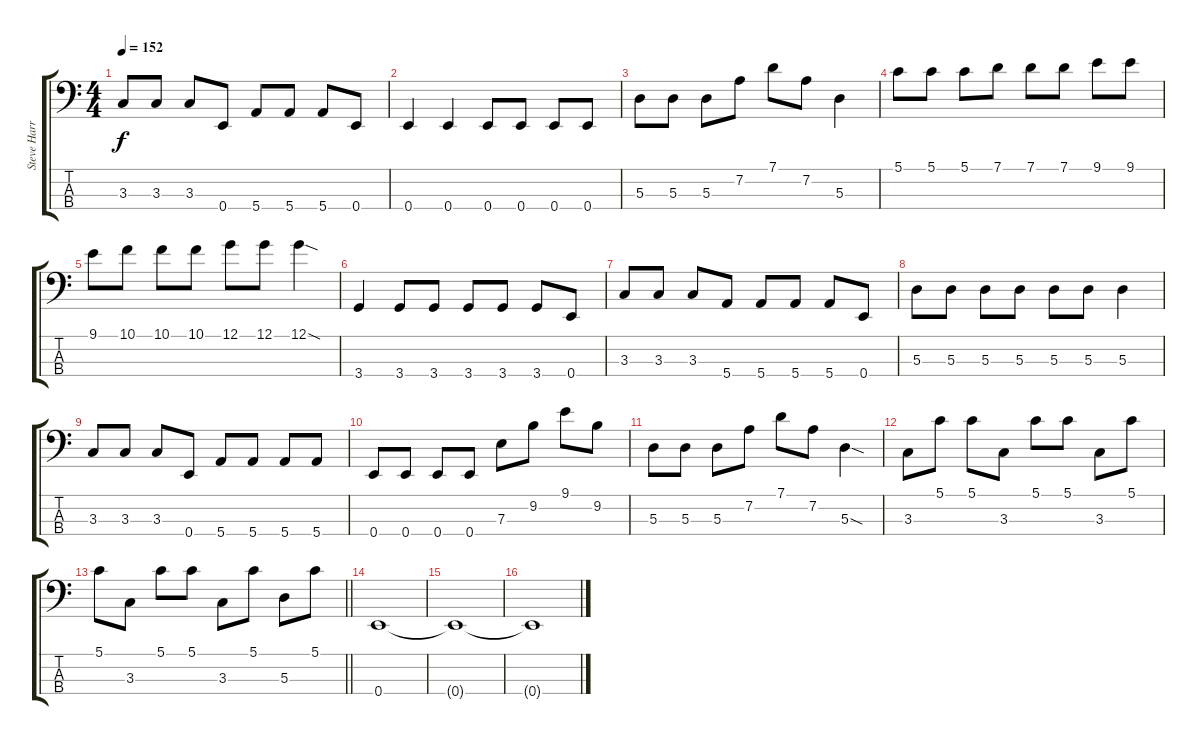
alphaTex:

\track ("Steve Harris" "Steve Harr") {instrument electricbassfinger}
\staff {score tabs}
\tuning (G2 D2 A1 E1) {hide}
\ts (4 4)
\tempo 152
\clef f4
\ks c
3.3.8{dy f} 3.3.8 3.3.8 0.4.8 5.4.8 5.4.8 5.4.8 0.4.8 |
0.4.4 0.4.4 0.4.8 0.4.8 0.4.8 0.4.8 |
5.3.8 5.3.8 5.3.8 7.2.8 7.1.8 7.2.8 5.3.4 |
5.1.8 5.1.8 5.1.8 7.1.8 7.1.8 7.1.8 9.1.8 9.1.8 |
9.1.8 10.1.8 10.1.8 10.1.8 12.1.8 12.1.8 12.1{sod}.4 |
3.4.4 3.4.8 3.4.8 3.4.8 3.4.8 3.4.8 0.4.8 |
3.3.8 3.3.8 3.3.8 5.4.8 5.4.8 5.4.8 5.4.8 0.4.8 |
5.3.8 5.3.8 5.3.8 5.3.8 5.3.8 5.3.8 5.3.4 |
3.3.8 3.3.8 3.3.8 0.4.8 5.4.8 5.4.8 5.4.8 5.4.8 |
0.4.8 0.4.8 0.4.8 0.4.8 7.3.8 9.2.8 9.1.8 9.2.8 |
5.3.8 5.3.8 5.3.8 7.2.8 7.1.8 7.2.8 5.3{sod}.4 |
3.3.8 5.1.8 5.1.8 3.3.8 5.1.8 5.1.8 3.3.8 5.1.8 |
\barLineRight lightlight
5.1.8 3.3.8 5.1.8 5.1.8 3.3.8 5.1.8 5.3.8 5.1.8 |
0.4.1 |
0.4{t}.1 |
0.4{t}.1
